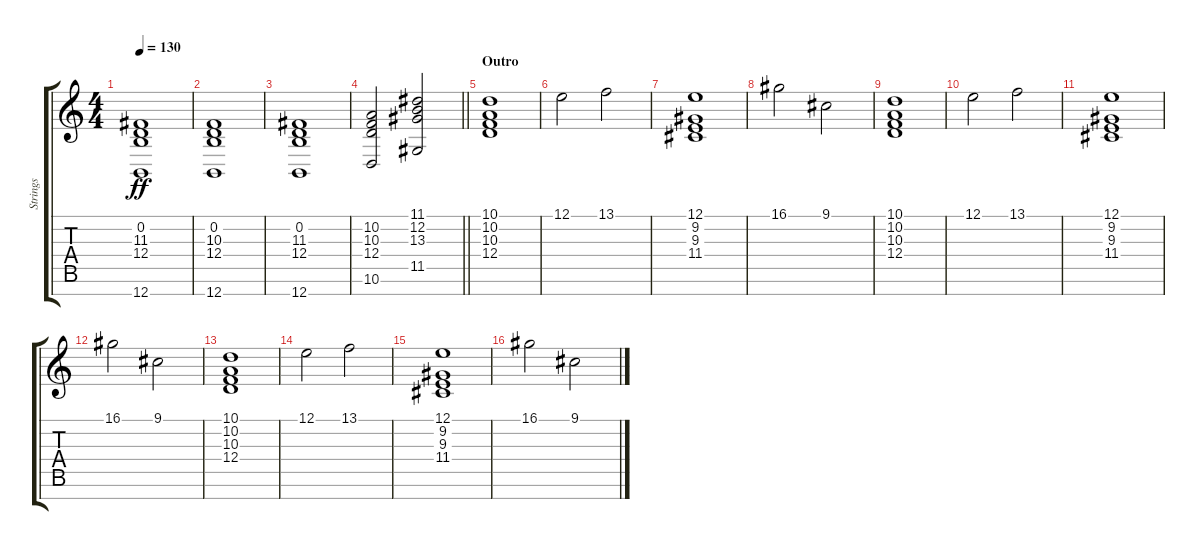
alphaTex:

\track ("Strings" "Strings") {instrument stringensemble2}
\staff {score tabs}
\tuning (E4 B3 G3 D3 A2 E2 B1) {hide}
\ts (4 4)
\tempo 130
\clef g2
\ks c
(0.2 11.3 12.4 12.7).1{dy ff} |
(0.2 10.3 12.4 12.7).1 |
(0.2 11.3 12.4 12.7).1 |
\barLineRight lightlight
(10.2 10.3 12.4 10.6).2 (11.1 12.2 13.3 11.5).2 |
\section ("" "Outro")
(10.1 10.2 10.3 12.4).1 |
12.1.2 13.1.2 |
(12.1 9.2 9.3 11.4).1 |
16.1.2 9.1.2 |
(10.1 10.2 10.3 12.4).1 |
12.1.2 13.1.2 |
(12.1 9.2 9.3 11.4).1 |
16.1.2 9.1.2 |
(10.1 10.2 10.3 12.4).1 |
12.1.2 13.1.2 |
(12.1 9.2 9.3 11.4).1 |
16.1.2 9.1.2
